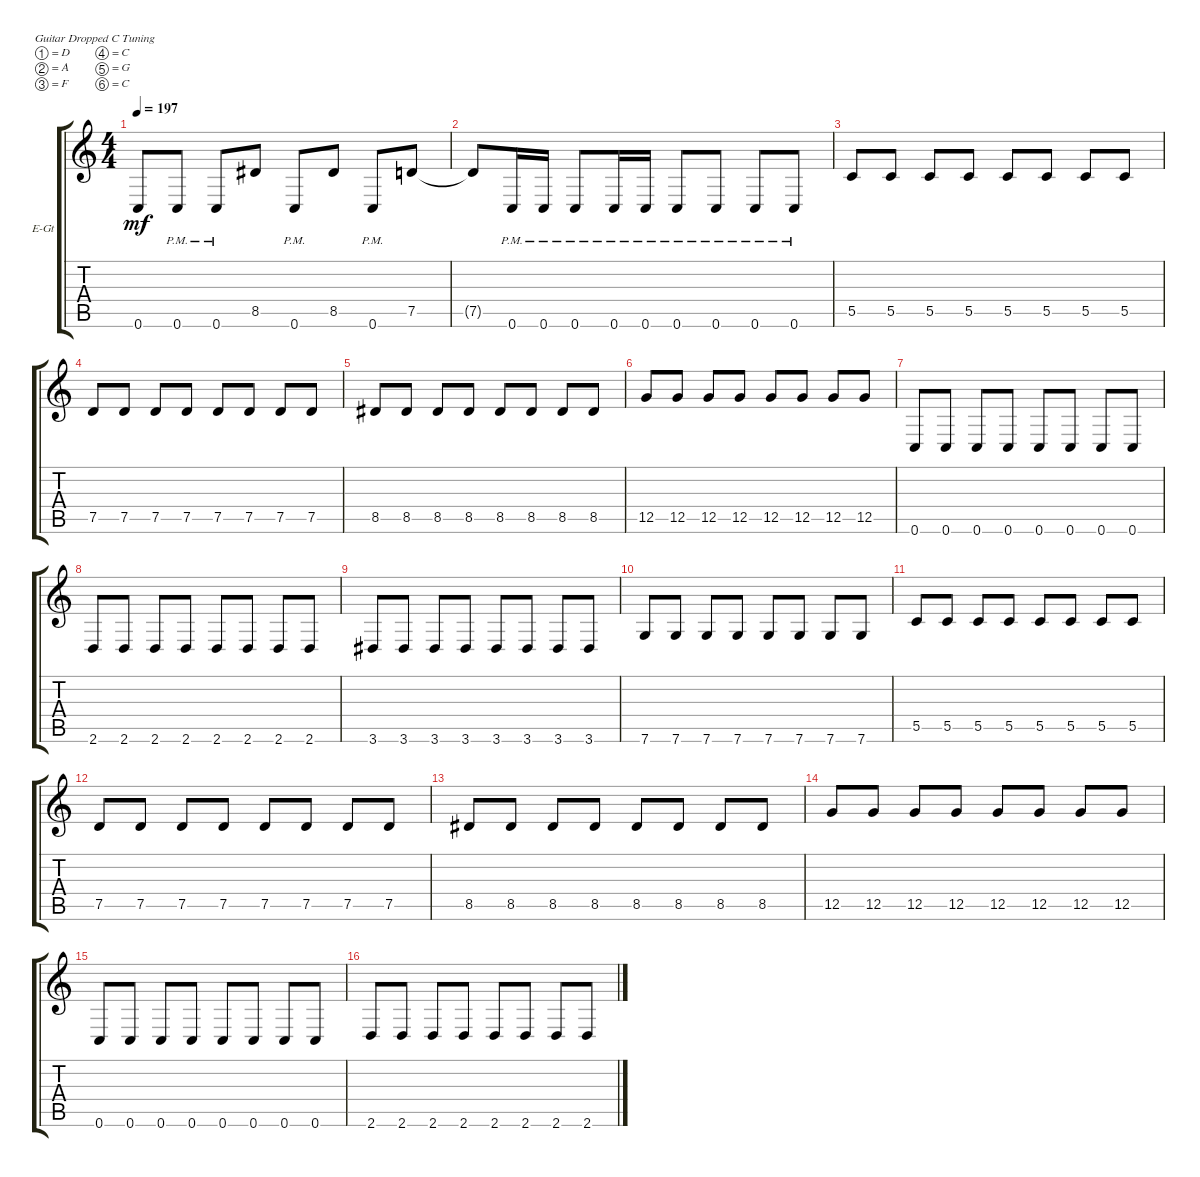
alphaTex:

\defaultSystemsLayout 4
\bracketExtendMode groupsimilarinstruments
\firstSystemTrackNameOrientation horizontal
\otherSystemsTrackNameOrientation horizontal
\track ("Marcelo" "E-Gt") {instrument distortionguitar}
\staff {score tabs}
\tuning (D4 A3 F3 C3 G2 C2)
\ts (4 4)
\tempo 197
\clef g2
\ks c
0.6.8{dy mf} 0.6{pm}.8 0.6{pm}.8 8.5.8 0.6{pm}.8 8.5.8 0.6{pm}.8 7.5.8 |
7.5{t}.8 0.6{pm}.16 0.6{pm}.16 0.6{pm}.8 0.6{pm}.16 0.6{pm}.16 0.6{pm}.8 0.6{pm}.8 0.6{pm}.8 0.6{pm}.8 |
5.5.8 5.5.8 5.5.8 5.5.8 5.5.8 5.5.8 5.5.8 5.5.8 |
7.5.8 7.5.8 7.5.8 7.5.8 7.5.8 7.5.8 7.5.8 7.5.8 |
8.5.8 8.5.8 8.5.8 8.5.8 8.5.8 8.5.8 8.5.8 8.5.8 |
12.5.8 12.5.8 12.5.8 12.5.8 12.5.8 12.5.8 12.5.8 12.5.8 |
0.6.8 0.6.8 0.6.8 0.6.8 0.6.8 0.6.8 0.6.8 0.6.8 |
2.6.8 2.6.8 2.6.8 2.6.8 2.6.8 2.6.8 2.6.8 2.6.8 |
3.6.8 3.6.8 3.6.8 3.6.8 3.6.8 3.6.8 3.6.8 3.6.8 |
7.6.8 7.6.8 7.6.8 7.6.8 7.6.8 7.6.8 7.6.8 7.6.8 |
5.5.8 5.5.8 5.5.8 5.5.8 5.5.8 5.5.8 5.5.8 5.5.8 |
7.5.8 7.5.8 7.5.8 7.5.8 7.5.8 7.5.8 7.5.8 7.5.8 |
8.5.8 8.5.8 8.5.8 8.5.8 8.5.8 8.5.8 8.5.8 8.5.8 |
12.5.8 12.5.8 12.5.8 12.5.8 12.5.8 12.5.8 12.5.8 12.5.8 |
0.6.8 0.6.8 0.6.8 0.6.8 0.6.8 0.6.8 0.6.8 0.6.8 |
2.6.8 2.6.8 2.6.8 2.6.8 2.6.8 2.6.8 2.6.8 2.6.8
